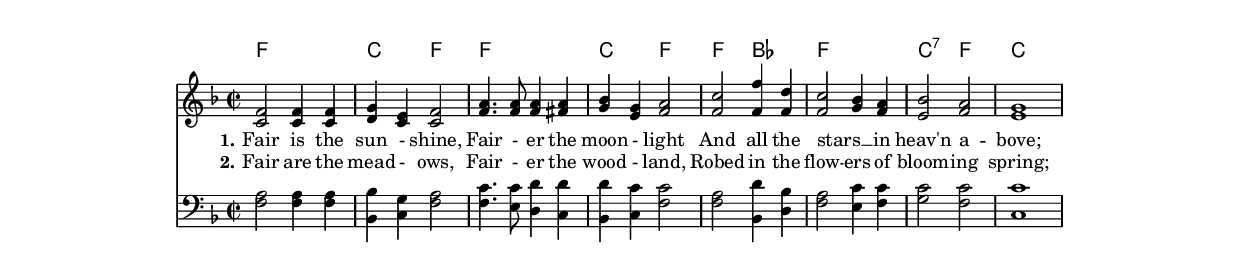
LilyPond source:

% Do not edit this file; it is automatically
% generated from Documentation/snippets/new
% This file is in the public domain.
%% Note: this file works from version 2.12.0
\version "2.13.20"
#(set-global-staff-size 15)
\paper {
  ragged-right = ##f
  line-width = 15\cm
  indent = 0\cm
}

\header {
  lsrtags = "headwords"
  texidoc = ""
  doctitle = "headword"
} % begin verbatim



\layout {
  \context {
    \Score
    \override PaperColumn #'keep-inside-line = ##t
    \override NonMusicalPaperColumn #'keep-inside-line = ##t
  }
}

theChords = \chordmode {
  \time 2/2
  f1 | c2 f2 | f1 | c2 f2| %\break
  f2 bes2 | f1 | c2:7 f | c1 | \break
}

verseOne = \lyricmode {
  \set stanza = #"1."
  Fair is the sun - shine,
  Fair - er the moon - light
  And all the stars __ _  in heav'n a -- bove;
}

verseTwo = \lyricmode {
  \set stanza = #"2."
  Fair are the mead - ows,
  Fair - er the wood - land,
  Robed in the flow -- ers of bloom -- ing spring;
}

Soprano = {
  \time 2/2
  \key f \major
  \stemUp
  f'2 f'4 f' | g'4 e' f'2 | a'4. a'8 a'4 a' | bes'4 g' a'2 |
  c''2 f''4 d'' |  c''2  bes'4  a' | bes'2 a' | g'1 |
}

Alto = {
  \key f \major
  c'2 c'4 c' | d'4 c' c'2 | f'4. f'8 f'4 fis' | g'4 e' f'2 |
  f'2 f'4 f' |  f'2  g'4  f' | e'2 f' | e'1 |
}

Tenor = {
  \key f \major
  \stemDown
  a2 a4 a | bes4 g a2  | c'4. c'8 d'4 d' | d'4 c' c'2 |
  a2 d'4 bes | a2 c'4 c' | c'2 c'  | c'1 |
}

Bass = {
  \key f \major
  f2 f4 f | bes,4 c  f2 | f4. e8 d4 c | bes,4 c f2 |
  f2 bes,4 d | f2 e4 f | g2 f | c1 |
}


\score {
  <<
    \new ChordNames { \theChords }
    \context Staff = upper {
      \context Voice = sop {
        <<
          \Soprano
          \Alto
        >>
      }
    }
    \context Lyrics = "LyrOne" \lyricsto "sop" { \verseOne }
    \context Lyrics = "LyrTwo" \lyricsto "sop" { \verseTwo }
    \context Staff = lower {
      \new Voice {
        \clef bass
        #(set-accidental-style 'modern-cautionary)
        <<
          \Tenor
          \Bass
        >>
      }
    }
  >>

  \layout {
    indent = 0
    \context {
      \Score
      \remove "Bar_number_engraver"
    }
    \context {
      \Voice
      \override StanzaNumber #'padding = #1.8
    }
  }
}
\paper {  }
